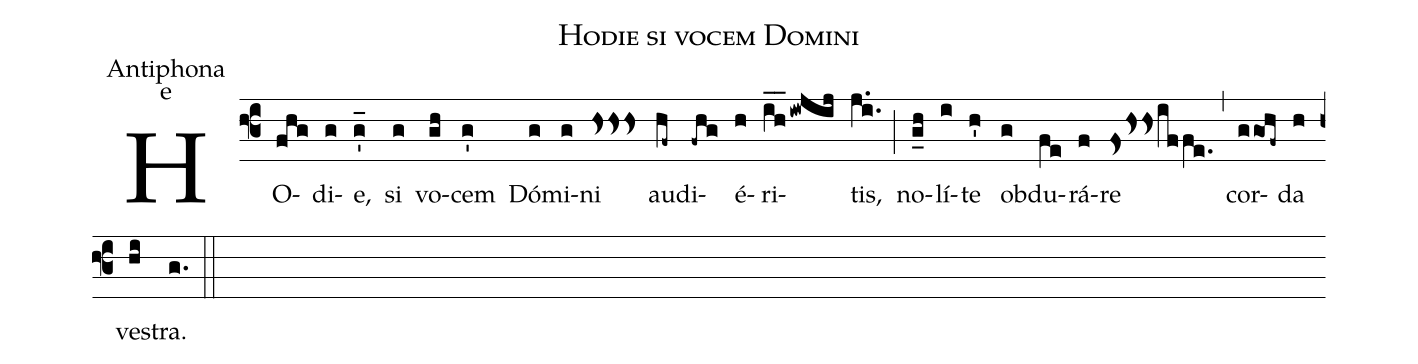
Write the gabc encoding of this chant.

name:Hodie si vocem Domini;
office-part:Antiphona;
mode:e;
%%
(f3)HO(fhg)di(g)e,(g_') si(g) vo(gh)cem(g') Dó(g)mi(g)ni(hs<hs<hs<) au(hf~)di(-fhg)é(h)ri(i_h_iwjij)tis,(j.i.) (;) no(g_h)lí(i)te(h') ob(g)du(fe)rá(f)re(fs<hs<hs<iffe.) (,) cor(ggohf~)da(h) ve(hi)stra.(g.) (::)
